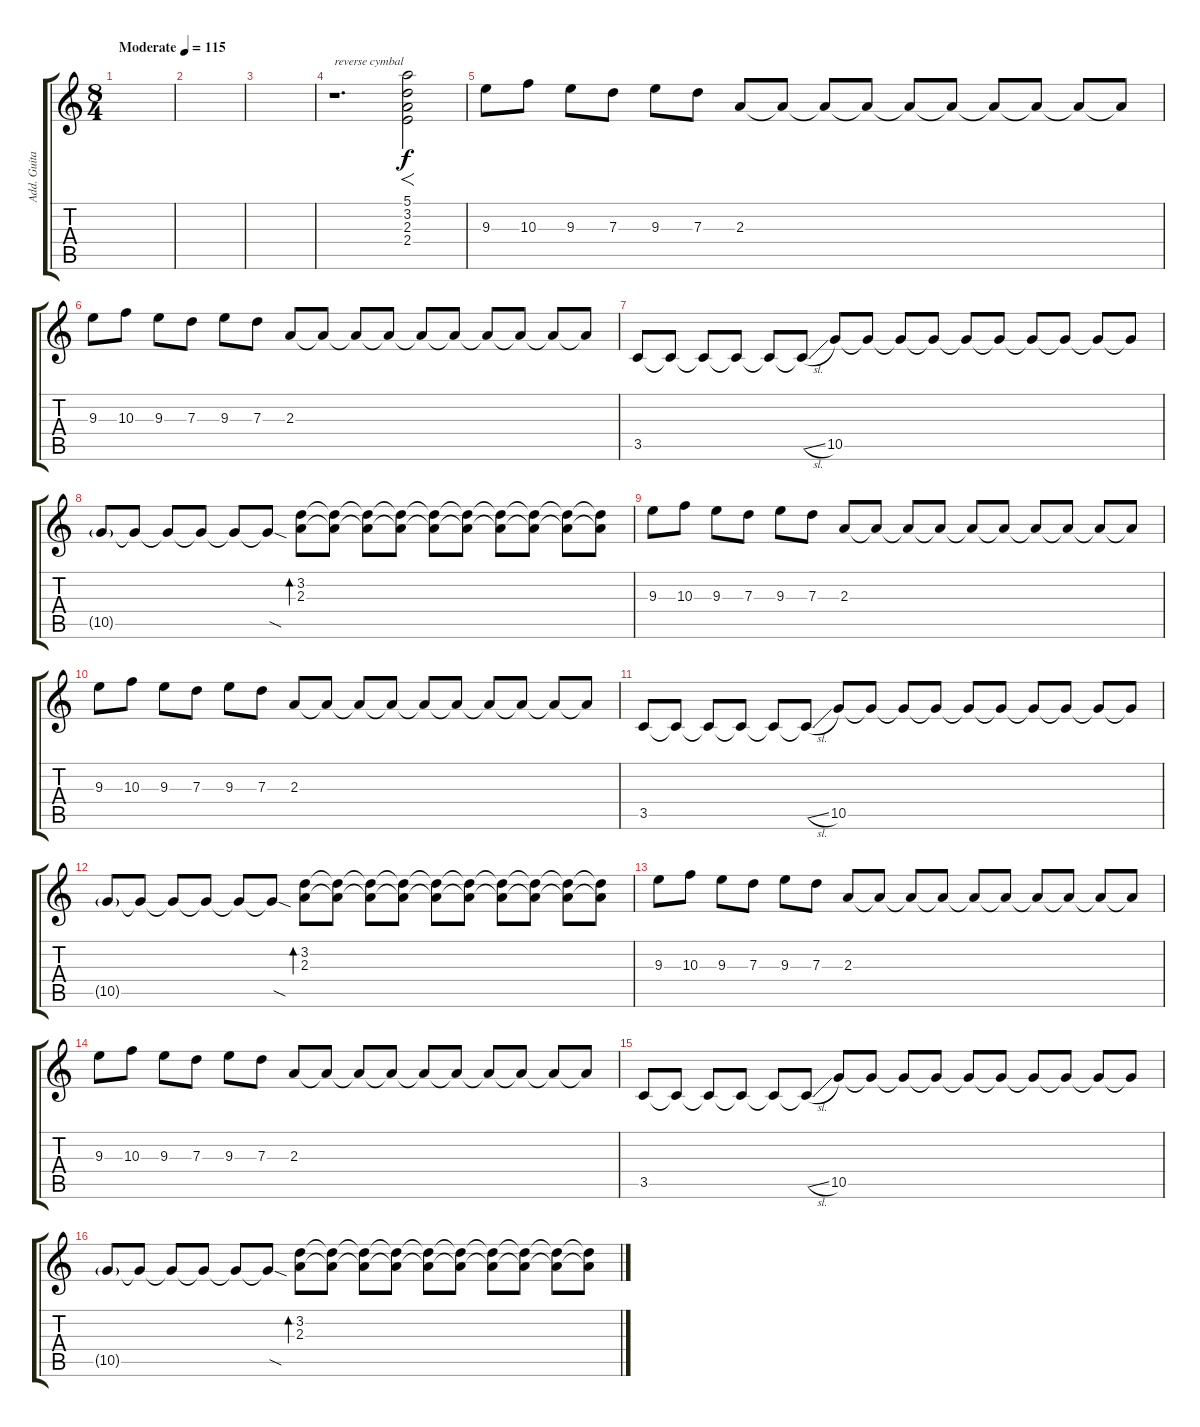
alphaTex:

\track ("Add. Guitar" "Add. Guita") {instrument electricguitarjazz}
\staff {score tabs}
\tuning (E4 B3 G3 D3 A2 D2) {hide}
\ts (8 4)
\tempo (115 "Moderate")
\clef g2
\ks c
|
|
|
r.1{d txt "reverse cymbal"} (5.1 3.2 2.3 2.4).2{f instrument reversecymbal} |
9.3.8{dy f instrument electricguitarjazz} 10.3.8 9.3.8 7.3.8 9.3.8 7.3.8 2.3.8 2.3{t}.8 2.3{t}.8 2.3{t}.8 2.3{t}.8 2.3{t}.8 2.3{t}.8 2.3{t}.8 2.3{t}.8 2.3{t}.8 |
9.3.8 10.3.8 9.3.8 7.3.8 9.3.8 7.3.8 2.3.8 2.3{t}.8 2.3{t}.8 2.3{t}.8 2.3{t}.8 2.3{t}.8 2.3{t}.8 2.3{t}.8 2.3{t}.8 2.3{t}.8 |
3.5.8 3.5{t}.8 3.5{t}.8 3.5{t}.8 3.5{t}.8 3.5{sl t}.8 10.5.8 10.5{t}.8 10.5{t}.8 10.5{t}.8 10.5{t}.8 10.5{t}.8 10.5{t}.8 10.5{t}.8 10.5{t}.8 10.5{t}.8 |
10.5{g}.8 10.5{t}.8 10.5{t}.8 10.5{t}.8 10.5{t}.8 10.5{sod t}.8 (3.2 2.3).8{bd 480} (3.2{t} 2.3{t}).8 (3.2{t} 2.3{t}).8 (3.2{t} 2.3{t}).8 (3.2{t} 2.3{t}).8 (3.2{t} 2.3{t}).8 (3.2{t} 2.3{t}).8 (3.2{t} 2.3{t}).8 (3.2{t} 2.3{t}).8 (3.2{t} 2.3{t}).8 |
9.3.8 10.3.8 9.3.8 7.3.8 9.3.8 7.3.8 2.3.8 2.3{t}.8 2.3{t}.8 2.3{t}.8 2.3{t}.8 2.3{t}.8 2.3{t}.8 2.3{t}.8 2.3{t}.8 2.3{t}.8 |
9.3.8 10.3.8 9.3.8 7.3.8 9.3.8 7.3.8 2.3.8 2.3{t}.8 2.3{t}.8 2.3{t}.8 2.3{t}.8 2.3{t}.8 2.3{t}.8 2.3{t}.8 2.3{t}.8 2.3{t}.8 |
3.5.8 3.5{t}.8 3.5{t}.8 3.5{t}.8 3.5{t}.8 3.5{sl t}.8 10.5.8 10.5{t}.8 10.5{t}.8 10.5{t}.8 10.5{t}.8 10.5{t}.8 10.5{t}.8 10.5{t}.8 10.5{t}.8 10.5{t}.8 |
10.5{g}.8 10.5{t}.8 10.5{t}.8 10.5{t}.8 10.5{t}.8 10.5{sod t}.8 (3.2 2.3).8{bd 480} (3.2{t} 2.3{t}).8 (3.2{t} 2.3{t}).8 (3.2{t} 2.3{t}).8 (3.2{t} 2.3{t}).8 (3.2{t} 2.3{t}).8 (3.2{t} 2.3{t}).8 (3.2{t} 2.3{t}).8 (3.2{t} 2.3{t}).8 (3.2{t} 2.3{t}).8 |
9.3.8 10.3.8 9.3.8 7.3.8 9.3.8 7.3.8 2.3.8 2.3{t}.8 2.3{t}.8 2.3{t}.8 2.3{t}.8 2.3{t}.8 2.3{t}.8 2.3{t}.8 2.3{t}.8 2.3{t}.8 |
9.3.8 10.3.8 9.3.8 7.3.8 9.3.8 7.3.8 2.3.8 2.3{t}.8 2.3{t}.8 2.3{t}.8 2.3{t}.8 2.3{t}.8 2.3{t}.8 2.3{t}.8 2.3{t}.8 2.3{t}.8 |
3.5.8 3.5{t}.8 3.5{t}.8 3.5{t}.8 3.5{t}.8 3.5{sl t}.8 10.5.8 10.5{t}.8 10.5{t}.8 10.5{t}.8 10.5{t}.8 10.5{t}.8 10.5{t}.8 10.5{t}.8 10.5{t}.8 10.5{t}.8 |
10.5{g}.8 10.5{t}.8 10.5{t}.8 10.5{t}.8 10.5{t}.8 10.5{sod t}.8 (3.2 2.3).8{bd 480} (3.2{t} 2.3{t}).8 (3.2{t} 2.3{t}).8 (3.2{t} 2.3{t}).8 (3.2{t} 2.3{t}).8 (3.2{t} 2.3{t}).8 (3.2{t} 2.3{t}).8 (3.2{t} 2.3{t}).8 (3.2{t} 2.3{t}).8 (3.2{t} 2.3{t}).8
